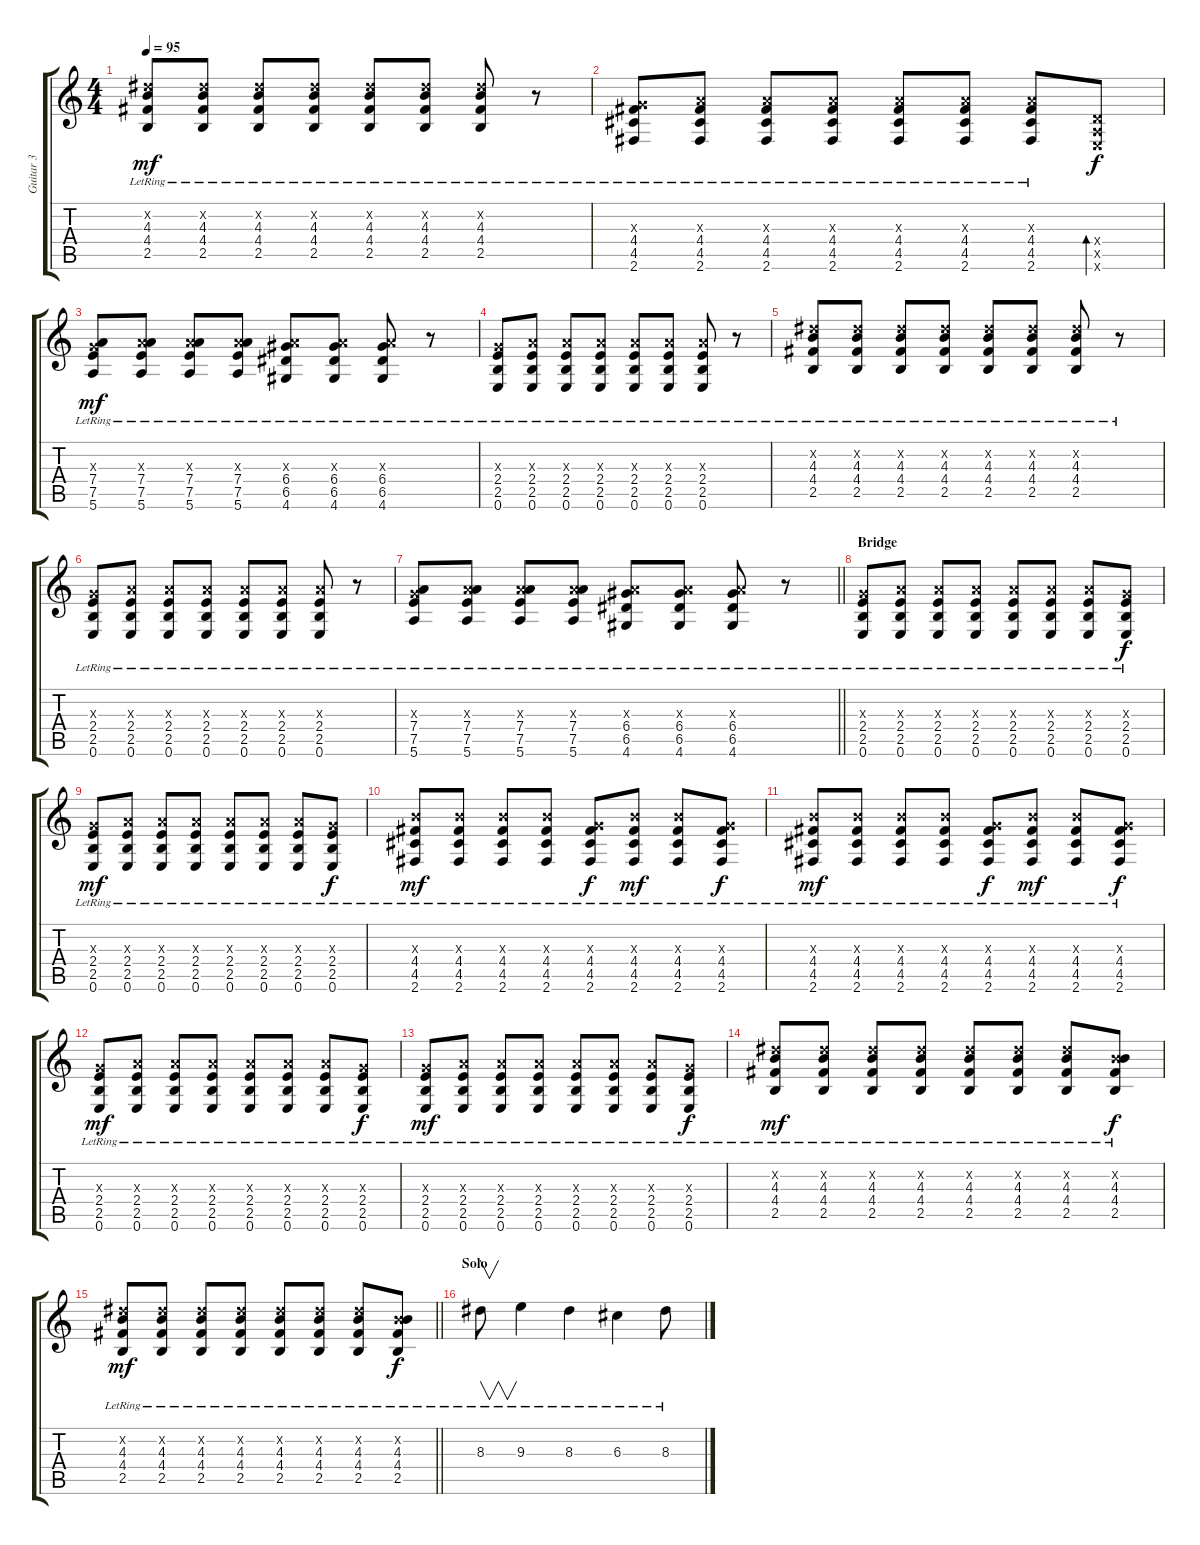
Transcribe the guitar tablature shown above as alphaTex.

\track ("Guitar 3" "Guitar 3") {instrument distortionguitar}
\staff {score tabs}
\tuning (E4 B3 G3 D3 A2 E2) {hide}
\ts (4 4)
\tempo 95
\clef g2
\ks c
(4.2{x} 4.3{lr} 4.4{lr} 2.5{lr}).8{dy mf} (4.2{x} 4.3{lr} 4.4{lr} 2.5{lr}).8 (4.2{x} 4.3{lr} 4.4{lr} 2.5{lr}).8 (4.2{x} 4.3{lr} 4.4{lr} 2.5{lr}).8 (4.2{x} 4.3{lr} 4.4{lr} 2.5{lr}).8 (4.2{x} 4.3{lr} 4.4{lr} 2.5{lr}).8 (4.2{x} 4.3{lr} 4.4{lr} 2.5{lr}).8 r.8 |
(0.3{x} 4.4{lr} 4.5{lr} 2.6{lr}).8 (2.3{x} 4.4{lr} 4.5{lr} 2.6{lr}).8 (2.3{x} 4.4{lr} 4.5{lr} 2.6{lr}).8 (2.3{x} 4.4{lr} 4.5{lr} 2.6{lr}).8 (2.3{x} 4.4{lr} 4.5{lr} 2.6{lr}).8 (2.3{x} 4.4{lr} 4.5{lr} 2.6{lr}).8 (2.3{x} 4.4{lr} 4.5{lr} 2.6{lr}).8 (0.4{x} 0.5{x} 0.6{x}).8{bd 480 dy f} |
(0.3{x} 7.4{lr} 7.5{lr} 5.6{lr}).8{dy mf} (2.3{x} 7.4{lr} 7.5{lr} 5.6{lr}).8 (2.3{x} 7.4{lr} 7.5{lr} 5.6{lr}).8 (2.3{x} 7.4{lr} 7.5{lr} 5.6{lr}).8 (2.3{x} 6.4{lr} 6.5{lr} 4.6{lr}).8 (2.3{x} 6.4{lr} 6.5{lr} 4.6{lr}).8 (2.3{x} 6.4{lr} 6.5{lr} 4.6{lr}).8 r.8 |
(0.3{x} 2.4{lr} 2.5{lr} 0.6{lr}).8 (2.3{x} 2.4{lr} 2.5{lr} 0.6{lr}).8 (2.3{x} 2.4{lr} 2.5{lr} 0.6{lr}).8 (2.3{x} 2.4{lr} 2.5{lr} 0.6{lr}).8 (2.3{x} 2.4{lr} 2.5{lr} 0.6{lr}).8 (2.3{x} 2.4{lr} 2.5{lr} 0.6{lr}).8 (2.3{x} 2.4{lr} 2.5{lr} 0.6{lr}).8 r.8 |
(4.2{x} 4.3{lr} 4.4{lr} 2.5{lr}).8 (4.2{x} 4.3{lr} 4.4{lr} 2.5{lr}).8 (4.2{x} 4.3{lr} 4.4{lr} 2.5{lr}).8 (4.2{x} 4.3{lr} 4.4{lr} 2.5{lr}).8 (4.2{x} 4.3{lr} 4.4{lr} 2.5{lr}).8 (4.2{x} 4.3{lr} 4.4{lr} 2.5{lr}).8 (4.2{x} 4.3{lr} 4.4{lr} 2.5{lr}).8 r.8 |
(0.3{x} 2.4{lr} 2.5{lr} 0.6{lr}).8 (2.3{x} 2.4{lr} 2.5{lr} 0.6{lr}).8 (2.3{x} 2.4{lr} 2.5{lr} 0.6{lr}).8 (2.3{x} 2.4{lr} 2.5{lr} 0.6{lr}).8 (2.3{x} 2.4{lr} 2.5{lr} 0.6{lr}).8 (2.3{x} 2.4{lr} 2.5{lr} 0.6{lr}).8 (2.3{x} 2.4{lr} 2.5{lr} 0.6{lr}).8 r.8 |
\barLineRight lightlight
(0.3{x} 7.4{lr} 7.5{lr} 5.6{lr}).8 (2.3{x} 7.4{lr} 7.5{lr} 5.6{lr}).8 (2.3{x} 7.4{lr} 7.5{lr} 5.6{lr}).8 (2.3{x} 7.4{lr} 7.5{lr} 5.6{lr}).8 (2.3{x} 6.4{lr} 6.5{lr} 4.6{lr}).8 (2.3{x} 6.4{lr} 6.5{lr} 4.6{lr}).8 (2.3{x} 6.4{lr} 6.5{lr} 4.6{lr}).8 r.8 |
\section ("" "Bridge")
(0.3{x} 2.4{lr} 2.5{lr} 0.6{lr}).8 (2.3{x} 2.4{lr} 2.5{lr} 0.6{lr}).8 (2.3{x} 2.4{lr} 2.5{lr} 0.6{lr}).8 (2.3{x} 2.4{lr} 2.5{lr} 0.6{lr}).8 (2.3{x} 2.4{lr} 2.5{lr} 0.6{lr}).8 (2.3{x} 2.4{lr} 2.5{lr} 0.6{lr}).8 (2.3{x} 2.4{lr} 2.5{lr} 0.6{lr}).8 (0.3{x} 2.4{lr} 2.5{lr} 0.6{lr}).8{dy f} |
(0.3{x} 2.4{lr} 2.5{lr} 0.6{lr}).8{dy mf} (2.3{x} 2.4{lr} 2.5{lr} 0.6{lr}).8 (2.3{x} 2.4{lr} 2.5{lr} 0.6{lr}).8 (2.3{x} 2.4{lr} 2.5{lr} 0.6{lr}).8 (2.3{x} 2.4{lr} 2.5{lr} 0.6{lr}).8 (2.3{x} 2.4{lr} 2.5{lr} 0.6{lr}).8 (2.3{x} 2.4{lr} 2.5{lr} 0.6{lr}).8 (0.3{x} 2.4{lr} 2.5{lr} 0.6{lr}).8{dy f} |
(4.3{x} 4.4{lr} 4.5{lr} 2.6{lr}).8{dy mf} (4.3{x} 4.4{lr} 4.5{lr} 2.6{lr}).8 (4.3{x} 4.4{lr} 4.5{lr} 2.6{lr}).8 (4.3{x} 4.4{lr} 4.5{lr} 2.6{lr}).8 (0.3{x} 4.4{lr} 4.5{lr} 2.6{lr}).8{dy f} (4.3{x} 4.4{lr} 4.5{lr} 2.6{lr}).8{dy mf} (4.3{x} 4.4{lr} 4.5{lr} 2.6{lr}).8 (0.3{x} 4.4{lr} 4.5{lr} 2.6{lr}).8{dy f} |
(4.3{x} 4.4{lr} 4.5{lr} 2.6{lr}).8{dy mf} (4.3{x} 4.4{lr} 4.5{lr} 2.6{lr}).8 (4.3{x} 4.4{lr} 4.5{lr} 2.6{lr}).8 (4.3{x} 4.4{lr} 4.5{lr} 2.6{lr}).8 (0.3{x} 4.4{lr} 4.5{lr} 2.6{lr}).8{dy f} (4.3{x} 4.4{lr} 4.5{lr} 2.6{lr}).8{dy mf} (4.3{x} 4.4{lr} 4.5{lr} 2.6{lr}).8 (0.3{x} 4.4{lr} 4.5{lr} 2.6{lr}).8{dy f} |
(0.3{x} 2.4{lr} 2.5{lr} 0.6{lr}).8{dy mf} (2.3{x} 2.4{lr} 2.5{lr} 0.6{lr}).8 (2.3{x} 2.4{lr} 2.5{lr} 0.6{lr}).8 (2.3{x} 2.4{lr} 2.5{lr} 0.6{lr}).8 (2.3{x} 2.4{lr} 2.5{lr} 0.6{lr}).8 (2.3{x} 2.4{lr} 2.5{lr} 0.6{lr}).8 (2.3{x} 2.4{lr} 2.5{lr} 0.6{lr}).8 (0.3{x} 2.4{lr} 2.5{lr} 0.6{lr}).8{dy f} |
(0.3{x} 2.4{lr} 2.5{lr} 0.6{lr}).8{dy mf} (2.3{x} 2.4{lr} 2.5{lr} 0.6{lr}).8 (2.3{x} 2.4{lr} 2.5{lr} 0.6{lr}).8 (2.3{x} 2.4{lr} 2.5{lr} 0.6{lr}).8 (2.3{x} 2.4{lr} 2.5{lr} 0.6{lr}).8 (2.3{x} 2.4{lr} 2.5{lr} 0.6{lr}).8 (2.3{x} 2.4{lr} 2.5{lr} 0.6{lr}).8 (0.3{x} 2.4{lr} 2.5{lr} 0.6{lr}).8{dy f} |
(4.2{x} 4.3{lr} 4.4{lr} 2.5{lr}).8{dy mf} (4.2{x} 4.3{lr} 4.4{lr} 2.5{lr}).8 (4.2{x} 4.3{lr} 4.4{lr} 2.5{lr}).8 (4.2{x} 4.3{lr} 4.4{lr} 2.5{lr}).8 (4.2{x} 4.3{lr} 4.4{lr} 2.5{lr}).8 (4.2{x} 4.3{lr} 4.4{lr} 2.5{lr}).8 (4.2{x} 4.3{lr} 4.4{lr} 2.5{lr}).8 (0.2{x} 4.3{lr} 4.4{lr} 2.5{lr}).8{dy f} |
\barLineRight lightlight
(4.2{x} 4.3{lr} 4.4{lr} 2.5{lr}).8{dy mf} (4.2{x} 4.3{lr} 4.4{lr} 2.5{lr}).8 (4.2{x} 4.3{lr} 4.4{lr} 2.5{lr}).8 (4.2{x} 4.3{lr} 4.4{lr} 2.5{lr}).8 (4.2{x} 4.3{lr} 4.4{lr} 2.5{lr}).8 (4.2{x} 4.3{lr} 4.4{lr} 2.5{lr}).8 (4.2{x} 4.3{lr} 4.4{lr} 2.5{lr}).8 (0.2{x} 4.3{lr} 4.4{lr} 2.5{lr}).8{dy f} |
\section ("" "Solo")
8.3{lr}.8{v} 9.3{lr}.4 8.3{lr}.4 6.3{lr}.4 8.3{lr}.8
